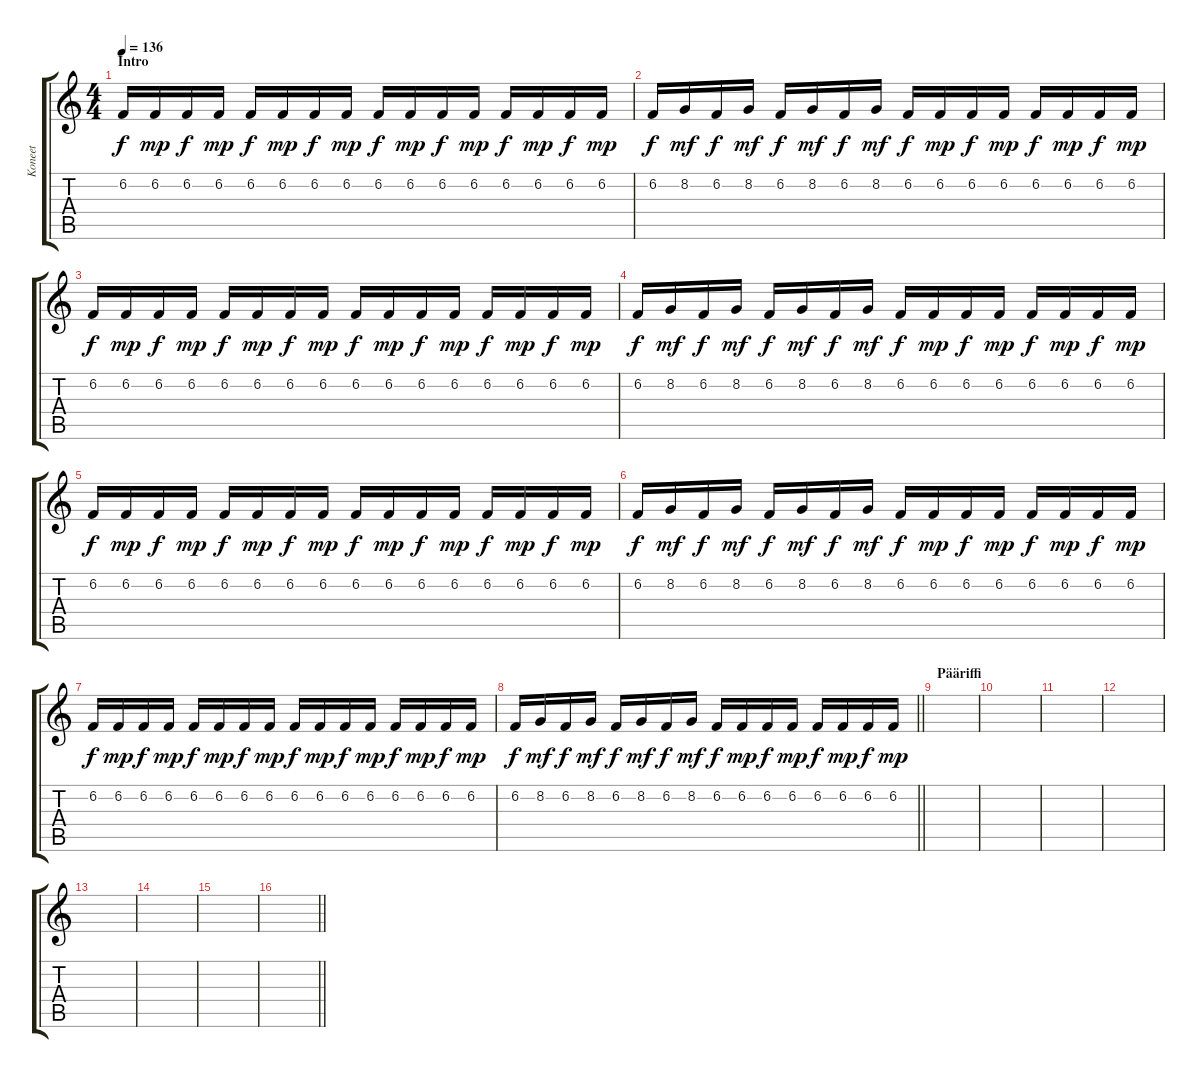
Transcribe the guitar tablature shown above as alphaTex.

\track ("Koneet" "Koneet") {instrument sitar}
\staff {score tabs}
\tuning (E4 B3 G3 D3 A2 E2) {hide}
\ts (4 4)
\section ("" "Intro")
\tempo 136
\clef g2
\ks c
6.2.16{dy f instrument sitar} 6.2.16{dy mp} 6.2.16{dy f} 6.2.16{dy mp} 6.2.16{dy f} 6.2.16{dy mp} 6.2.16{dy f} 6.2.16{dy mp} 6.2.16{dy f} 6.2.16{dy mp} 6.2.16{dy f} 6.2.16{dy mp} 6.2.16{dy f} 6.2.16{dy mp} 6.2.16{dy f} 6.2.16{dy mp} |
6.2.16{dy f} 8.2.16{dy mf} 6.2.16{dy f} 8.2.16{dy mf} 6.2.16{dy f} 8.2.16{dy mf} 6.2.16{dy f} 8.2.16{dy mf} 6.2.16{dy f} 6.2.16{dy mp} 6.2.16{dy f} 6.2.16{dy mp} 6.2.16{dy f} 6.2.16{dy mp} 6.2.16{dy f} 6.2.16{dy mp} |
6.2.16{dy f} 6.2.16{dy mp} 6.2.16{dy f} 6.2.16{dy mp} 6.2.16{dy f} 6.2.16{dy mp} 6.2.16{dy f} 6.2.16{dy mp} 6.2.16{dy f} 6.2.16{dy mp} 6.2.16{dy f} 6.2.16{dy mp} 6.2.16{dy f} 6.2.16{dy mp} 6.2.16{dy f} 6.2.16{dy mp} |
6.2.16{dy f} 8.2.16{dy mf} 6.2.16{dy f} 8.2.16{dy mf} 6.2.16{dy f} 8.2.16{dy mf} 6.2.16{dy f} 8.2.16{dy mf} 6.2.16{dy f} 6.2.16{dy mp} 6.2.16{dy f} 6.2.16{dy mp} 6.2.16{dy f} 6.2.16{dy mp} 6.2.16{dy f} 6.2.16{dy mp} |
6.2.16{dy f} 6.2.16{dy mp} 6.2.16{dy f} 6.2.16{dy mp} 6.2.16{dy f} 6.2.16{dy mp} 6.2.16{dy f} 6.2.16{dy mp} 6.2.16{dy f} 6.2.16{dy mp} 6.2.16{dy f} 6.2.16{dy mp} 6.2.16{dy f} 6.2.16{dy mp} 6.2.16{dy f} 6.2.16{dy mp} |
6.2.16{dy f} 8.2.16{dy mf} 6.2.16{dy f} 8.2.16{dy mf} 6.2.16{dy f} 8.2.16{dy mf} 6.2.16{dy f} 8.2.16{dy mf} 6.2.16{dy f} 6.2.16{dy mp} 6.2.16{dy f} 6.2.16{dy mp} 6.2.16{dy f} 6.2.16{dy mp} 6.2.16{dy f} 6.2.16{dy mp} |
6.2.16{dy f} 6.2.16{dy mp} 6.2.16{dy f} 6.2.16{dy mp} 6.2.16{dy f} 6.2.16{dy mp} 6.2.16{dy f} 6.2.16{dy mp} 6.2.16{dy f} 6.2.16{dy mp} 6.2.16{dy f} 6.2.16{dy mp} 6.2.16{dy f} 6.2.16{dy mp} 6.2.16{dy f} 6.2.16{dy mp} |
\barLineRight lightlight
6.2.16{dy f} 8.2.16{dy mf} 6.2.16{dy f} 8.2.16{dy mf} 6.2.16{dy f} 8.2.16{dy mf} 6.2.16{dy f} 8.2.16{dy mf} 6.2.16{dy f} 6.2.16{dy mp} 6.2.16{dy f} 6.2.16{dy mp} 6.2.16{dy f} 6.2.16{dy mp} 6.2.16{dy f} 6.2.16{dy mp} |
\section ("" "Pääriffi")
|
|
|
|
|
|
|
\barLineRight lightlight
